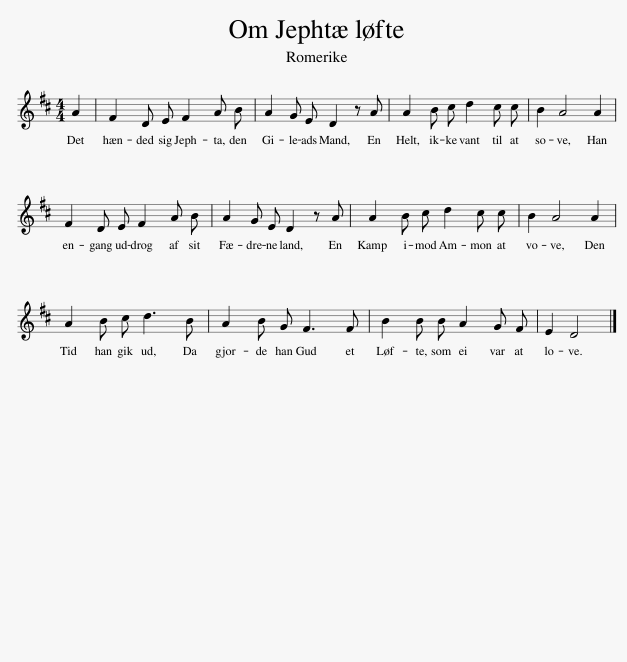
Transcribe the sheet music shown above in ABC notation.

X:1
L:1/8
M:4/4
I:linebreak $
K:D
V:1 treble
V:1
 A2 | F2 D E F2 A B | A2 G E D2 z A | A2 B c d2 c c | B2 A4 A2 |$ %5
 F2 D E F2 A B | A2 G E D2 z A | A2 B c d2 c c | B2 A4 A2 |$ A2 B c d3 B | %10
 A2 B G F3 F | B2 B B A2 G F | E2 D4 |] %13
